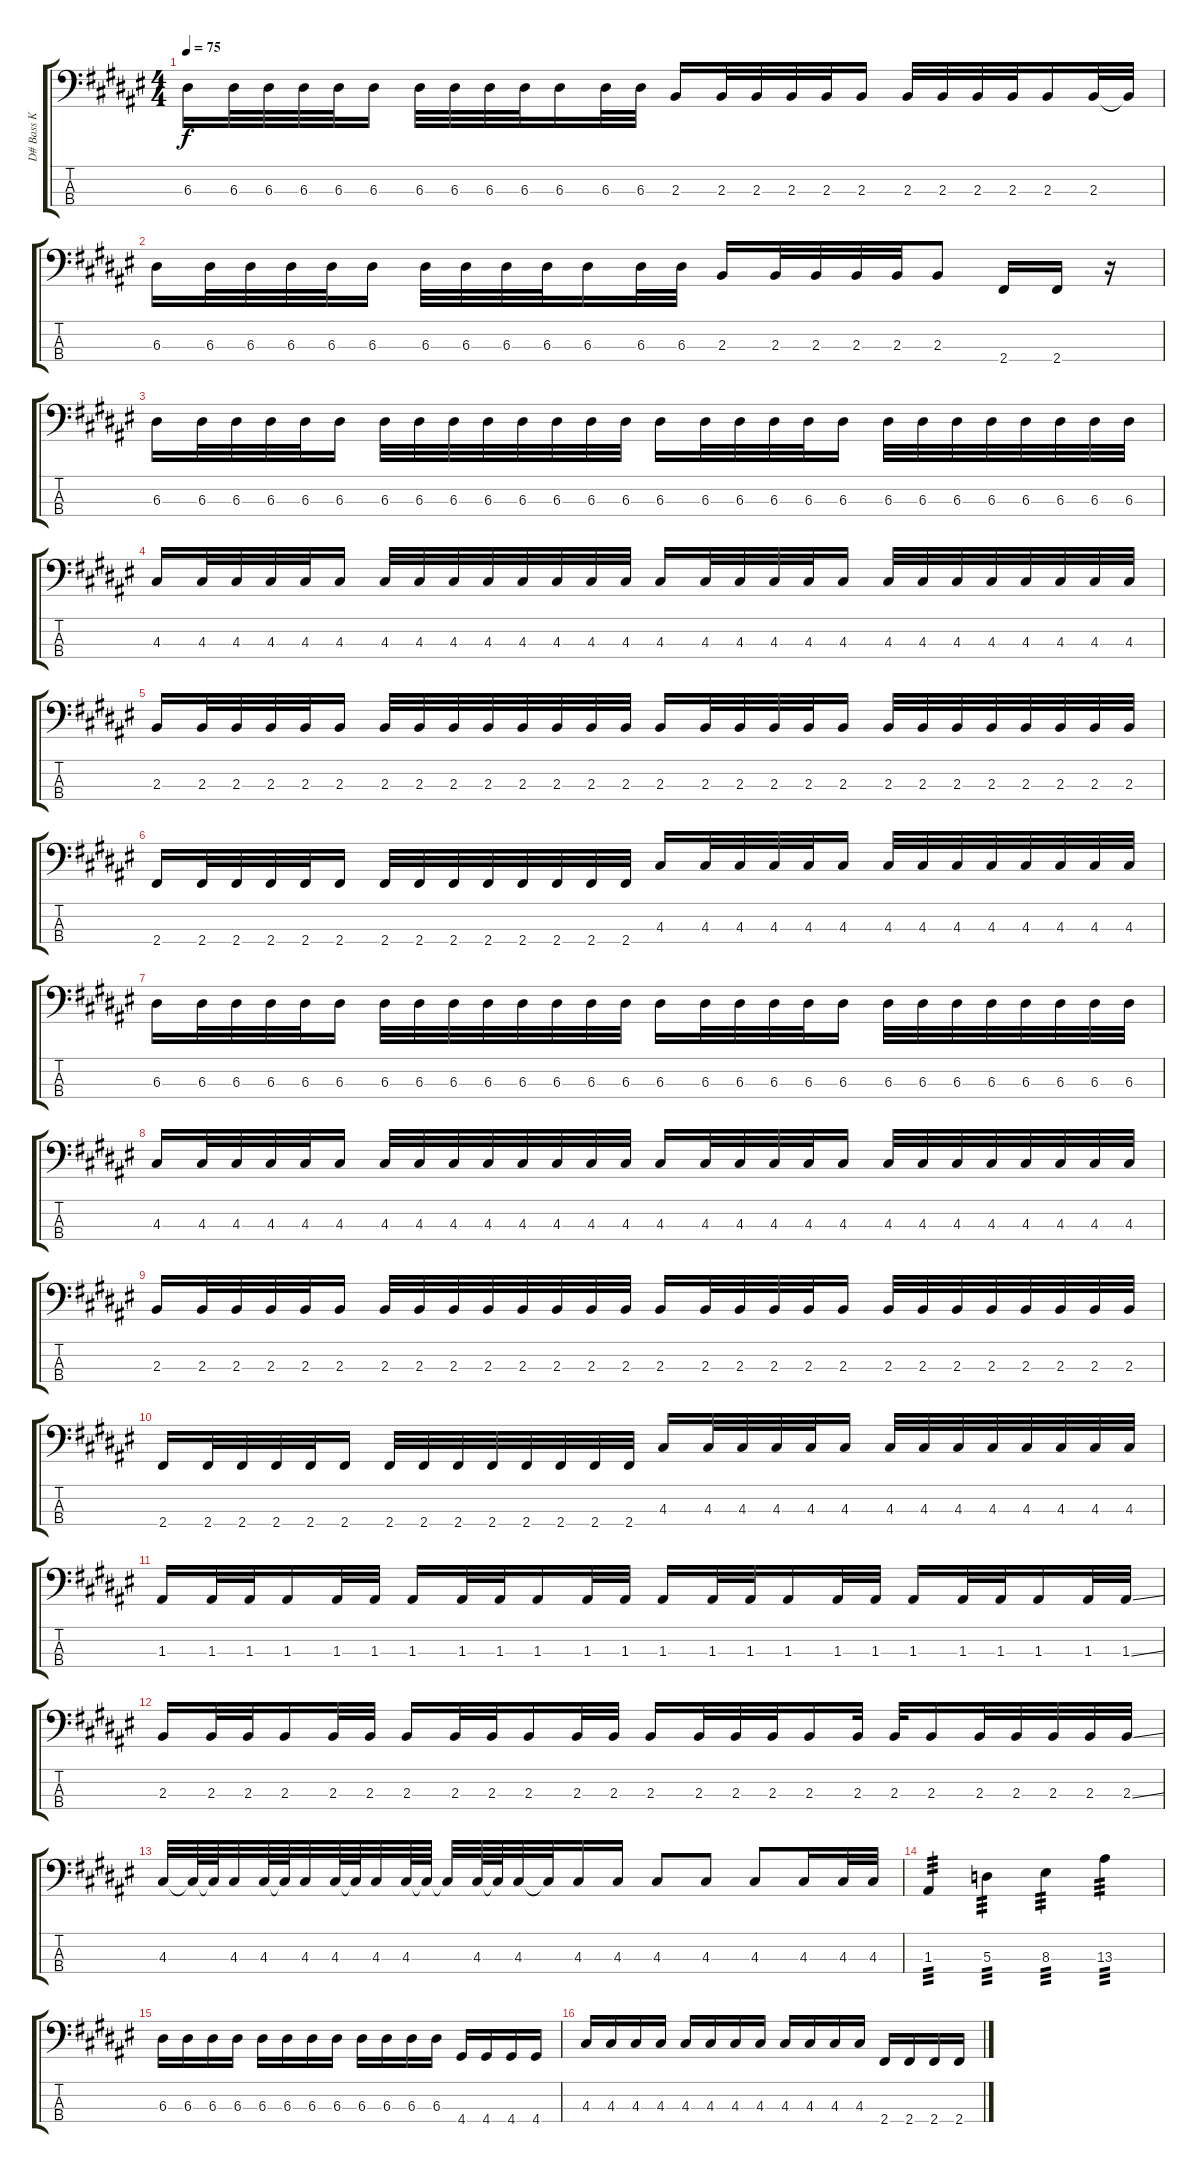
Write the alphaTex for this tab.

\track (" D# Bass KAINULAINEN( May Be 6 strings)" " D# Bass K") {instrument electricbasspick}
\staff {score tabs}
\tuning (G2 D2 A1 E1) {hide}
\ts (4 4)
\tempo 75
\clef f4
\ks d#minor
6.3.16{dy f} 6.3.32 6.3.32 6.3.32 6.3.32 6.3.16 6.3.32 6.3.32 6.3.32 6.3.32 6.3.16 6.3.32 6.3.32 2.3.16 2.3.32 2.3.32 2.3.32 2.3.32 2.3.16 2.3.32 2.3.32 2.3.32 2.3.32 2.3.16 2.3.32 2.3{t}.32 |
6.3.16 6.3.32 6.3.32 6.3.32 6.3.32 6.3.16 6.3.32 6.3.32 6.3.32 6.3.32 6.3.16 6.3.32 6.3.32 2.3.16 2.3.32 2.3.32 2.3.32 2.3.32 2.3.8 2.4.16 2.4.16 r.16 |
6.3.16 6.3.32 6.3.32 6.3.32 6.3.32 6.3.16 6.3.32 6.3.32 6.3.32 6.3.32 6.3.32 6.3.32 6.3.32 6.3.32 6.3.16 6.3.32 6.3.32 6.3.32 6.3.32 6.3.16 6.3.32 6.3.32 6.3.32 6.3.32 6.3.32 6.3.32 6.3.32 6.3.32 |
4.3.16 4.3.32 4.3.32 4.3.32 4.3.32 4.3.16 4.3.32 4.3.32 4.3.32 4.3.32 4.3.32 4.3.32 4.3.32 4.3.32 4.3.16 4.3.32 4.3.32 4.3.32 4.3.32 4.3.16 4.3.32 4.3.32 4.3.32 4.3.32 4.3.32 4.3.32 4.3.32 4.3.32 |
2.3.16 2.3.32 2.3.32 2.3.32 2.3.32 2.3.16 2.3.32 2.3.32 2.3.32 2.3.32 2.3.32 2.3.32 2.3.32 2.3.32 2.3.16 2.3.32 2.3.32 2.3.32 2.3.32 2.3.16 2.3.32 2.3.32 2.3.32 2.3.32 2.3.32 2.3.32 2.3.32 2.3.32 |
2.4.16 2.4.32 2.4.32 2.4.32 2.4.32 2.4.16 2.4.32 2.4.32 2.4.32 2.4.32 2.4.32 2.4.32 2.4.32 2.4.32 4.3.16 4.3.32 4.3.32 4.3.32 4.3.32 4.3.16 4.3.32 4.3.32 4.3.32 4.3.32 4.3.32 4.3.32 4.3.32 4.3.32 |
6.3.16 6.3.32 6.3.32 6.3.32 6.3.32 6.3.16 6.3.32 6.3.32 6.3.32 6.3.32 6.3.32 6.3.32 6.3.32 6.3.32 6.3.16 6.3.32 6.3.32 6.3.32 6.3.32 6.3.16 6.3.32 6.3.32 6.3.32 6.3.32 6.3.32 6.3.32 6.3.32 6.3.32 |
4.3.16 4.3.32 4.3.32 4.3.32 4.3.32 4.3.16 4.3.32 4.3.32 4.3.32 4.3.32 4.3.32 4.3.32 4.3.32 4.3.32 4.3.16 4.3.32 4.3.32 4.3.32 4.3.32 4.3.16 4.3.32 4.3.32 4.3.32 4.3.32 4.3.32 4.3.32 4.3.32 4.3.32 |
2.3.16 2.3.32 2.3.32 2.3.32 2.3.32 2.3.16 2.3.32 2.3.32 2.3.32 2.3.32 2.3.32 2.3.32 2.3.32 2.3.32 2.3.16 2.3.32 2.3.32 2.3.32 2.3.32 2.3.16 2.3.32 2.3.32 2.3.32 2.3.32 2.3.32 2.3.32 2.3.32 2.3.32 |
2.4.16 2.4.32 2.4.32 2.4.32 2.4.32 2.4.16 2.4.32 2.4.32 2.4.32 2.4.32 2.4.32 2.4.32 2.4.32 2.4.32 4.3.16 4.3.32 4.3.32 4.3.32 4.3.32 4.3.16 4.3.32 4.3.32 4.3.32 4.3.32 4.3.32 4.3.32 4.3.32 4.3.32 |
1.3.16 1.3.32 1.3.32 1.3.16 1.3.32 1.3.32 1.3.16 1.3.32 1.3.32 1.3.16 1.3.32 1.3.32 1.3.16 1.3.32 1.3.32 1.3.16 1.3.32 1.3.32 1.3.16 1.3.32 1.3.32 1.3.16 1.3.32 1.3{ss}.32 |
2.3.16 2.3.32 2.3.32 2.3.16 2.3.32 2.3.32 2.3.16 2.3.32 2.3.32 2.3.16 2.3.32 2.3.32 2.3.16 2.3.32 2.3.32 2.3.32 2.3.16 2.3.32 2.3.32 2.3.16 2.3.32 2.3.32 2.3.32 2.3.32 2.3{ss}.32 |
4.3.32 4.3{t}.64 4.3{t}.64 4.3.32 4.3.64 4.3{t}.64 4.3.32 4.3.64 4.3{t}.64 4.3.32 4.3.64 4.3{t}.64 4.3{t}.32 4.3.64 4.3{t}.64 4.3.32 4.3{t}.32 4.3.16 4.3.16 4.3.8 4.3.8 4.3.8 4.3.16 4.3.32 4.3.32 |
1.3.4{tp 3} 5.3.4{tp 3} 8.3.4{tp 3} 13.3.4{tp 3} |
6.3.16 6.3.16 6.3.16 6.3.16 6.3.16 6.3.16 6.3.16 6.3.16 6.3.16 6.3.16 6.3.16 6.3.16 4.4.16 4.4.16 4.4.16 4.4.16 |
4.3.16 4.3.16 4.3.16 4.3.16 4.3.16 4.3.16 4.3.16 4.3.16 4.3.16 4.3.16 4.3.16 4.3.16 2.4.16 2.4.16 2.4.16 2.4.16
